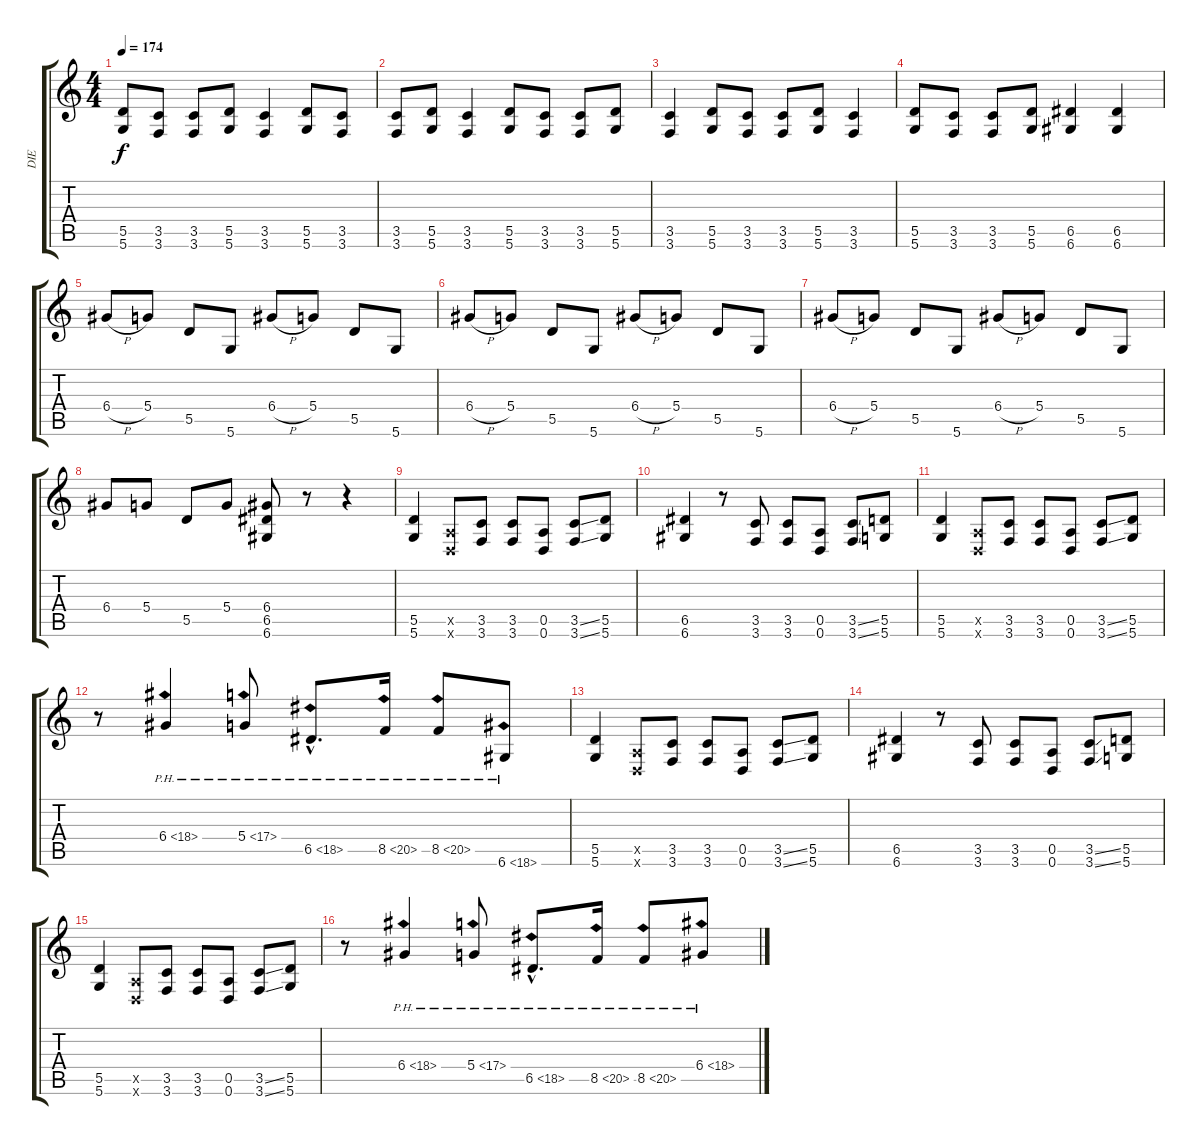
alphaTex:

\track ("DIE" "DIE") {instrument overdrivenguitar}
\staff {score tabs}
\tuning (E4 B3 G3 D3 A2 D2) {hide}
\ts (4 4)
\tempo 174
\clef g2
\ks c
(5.5 5.6).8{dy f} (3.5 3.6).8 (3.5 3.6).8 (5.5 5.6).8 (3.5 3.6).4 (5.5 5.6).8 (3.5 3.6).8 |
(3.5 3.6).8 (5.5 5.6).8 (3.5 3.6).4 (5.5 5.6).8 (3.5 3.6).8 (3.5 3.6).8 (5.5 5.6).8 |
(3.5 3.6).4 (5.5 5.6).8 (3.5 3.6).8 (3.5 3.6).8 (5.5 5.6).8 (3.5 3.6).4 |
(5.5 5.6).8 (3.5 3.6).8 (3.5 3.6).8 (5.5 5.6).8 (6.5 6.6).4 (6.5 6.6).4 |
6.4{h}.8 5.4.8 5.5.8 5.6.8 6.4{h}.8 5.4.8 5.5.8 5.6.8 |
6.4{h}.8 5.4.8 5.5.8 5.6.8 6.4{h}.8 5.4.8 5.5.8 5.6.8 |
6.4{h}.8 5.4.8 5.5.8 5.6.8 6.4{h}.8 5.4.8 5.5.8 5.6.8 |
6.4.8 5.4.8 5.5.8 5.4.8 (6.4 6.5 6.6).8 r.8 r.4 |
(5.5 5.6).4 (0.5{x} 0.6{x}).8 (3.5 3.6).8 (3.5 3.6).8 (0.5 0.6).8 (3.5{ss} 3.6{ss}).8 (5.5 5.6).8 |
(6.5 6.6).4 r.8 (3.5 3.6).8 (3.5 3.6).8 (0.5 0.6).8 (3.5{ss} 3.6{ss}).8 (5.5 5.6).8 |
(5.5 5.6).4 (0.5{x} 0.6{x}).8 (3.5 3.6).8 (3.5 3.6).8 (0.5 0.6).8 (3.5{ss} 3.6{ss}).8 (5.5 5.6).8 |
r.8 6.4{ph 12}.4 5.4{ph 12}.8 6.5{ph 12 hac}.8{d} 8.5{ph 12}.16 8.5{ph 12}.8 6.6{ph 12}.8 |
(5.5 5.6).4 (0.5{x} 0.6{x}).8 (3.5 3.6).8 (3.5 3.6).8 (0.5 0.6).8 (3.5{ss} 3.6{ss}).8 (5.5 5.6).8 |
(6.5 6.6).4 r.8 (3.5 3.6).8 (3.5 3.6).8 (0.5 0.6).8 (3.5{ss} 3.6{ss}).8 (5.5 5.6).8 |
(5.5 5.6).4 (0.5{x} 0.6{x}).8 (3.5 3.6).8 (3.5 3.6).8 (0.5 0.6).8 (3.5{ss} 3.6{ss}).8 (5.5 5.6).8 |
r.8 6.4{ph 12}.4 5.4{ph 12}.8 6.5{ph 12 hac}.8{d} 8.5{ph 12}.16 8.5{ph 12}.8 6.4{ph 12}.8
